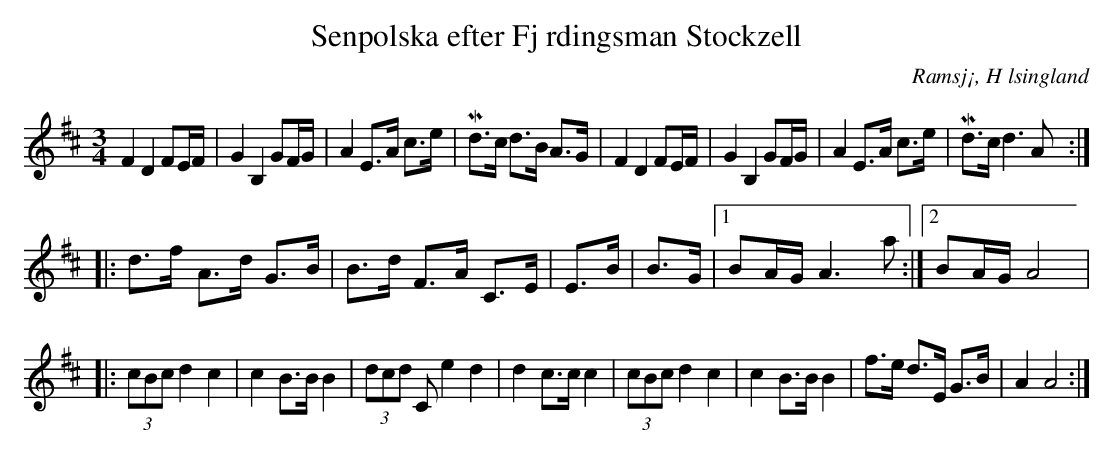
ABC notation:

X:1
T: Senpolska efter Fj rdingsman Stockzell
O: Ramsj¡, H lsingland
M:3/4
L:1/8
K:D
F2 D2 FE/F/|G2 B,2 GF/G/| A2 E>A c>e|Md>c d>B A>G|F2 D2 FE/F/|G2 B,2 GF/G/| A2 E>A c>e|Md>c d2>A2:|
|:d>f A>d G>B| B>d F>A C>E|E>B|B>G |1 BA/G/ A2>a2:|2 BA/G/ A4|
|:(3cBc d2 c2|c2 B>B B2|(3dcd Ce2 d2|d2 c>c c2|(3cBc d2 c2|c2 B>B B2|f>e d>E G>B|A2 A4:|
